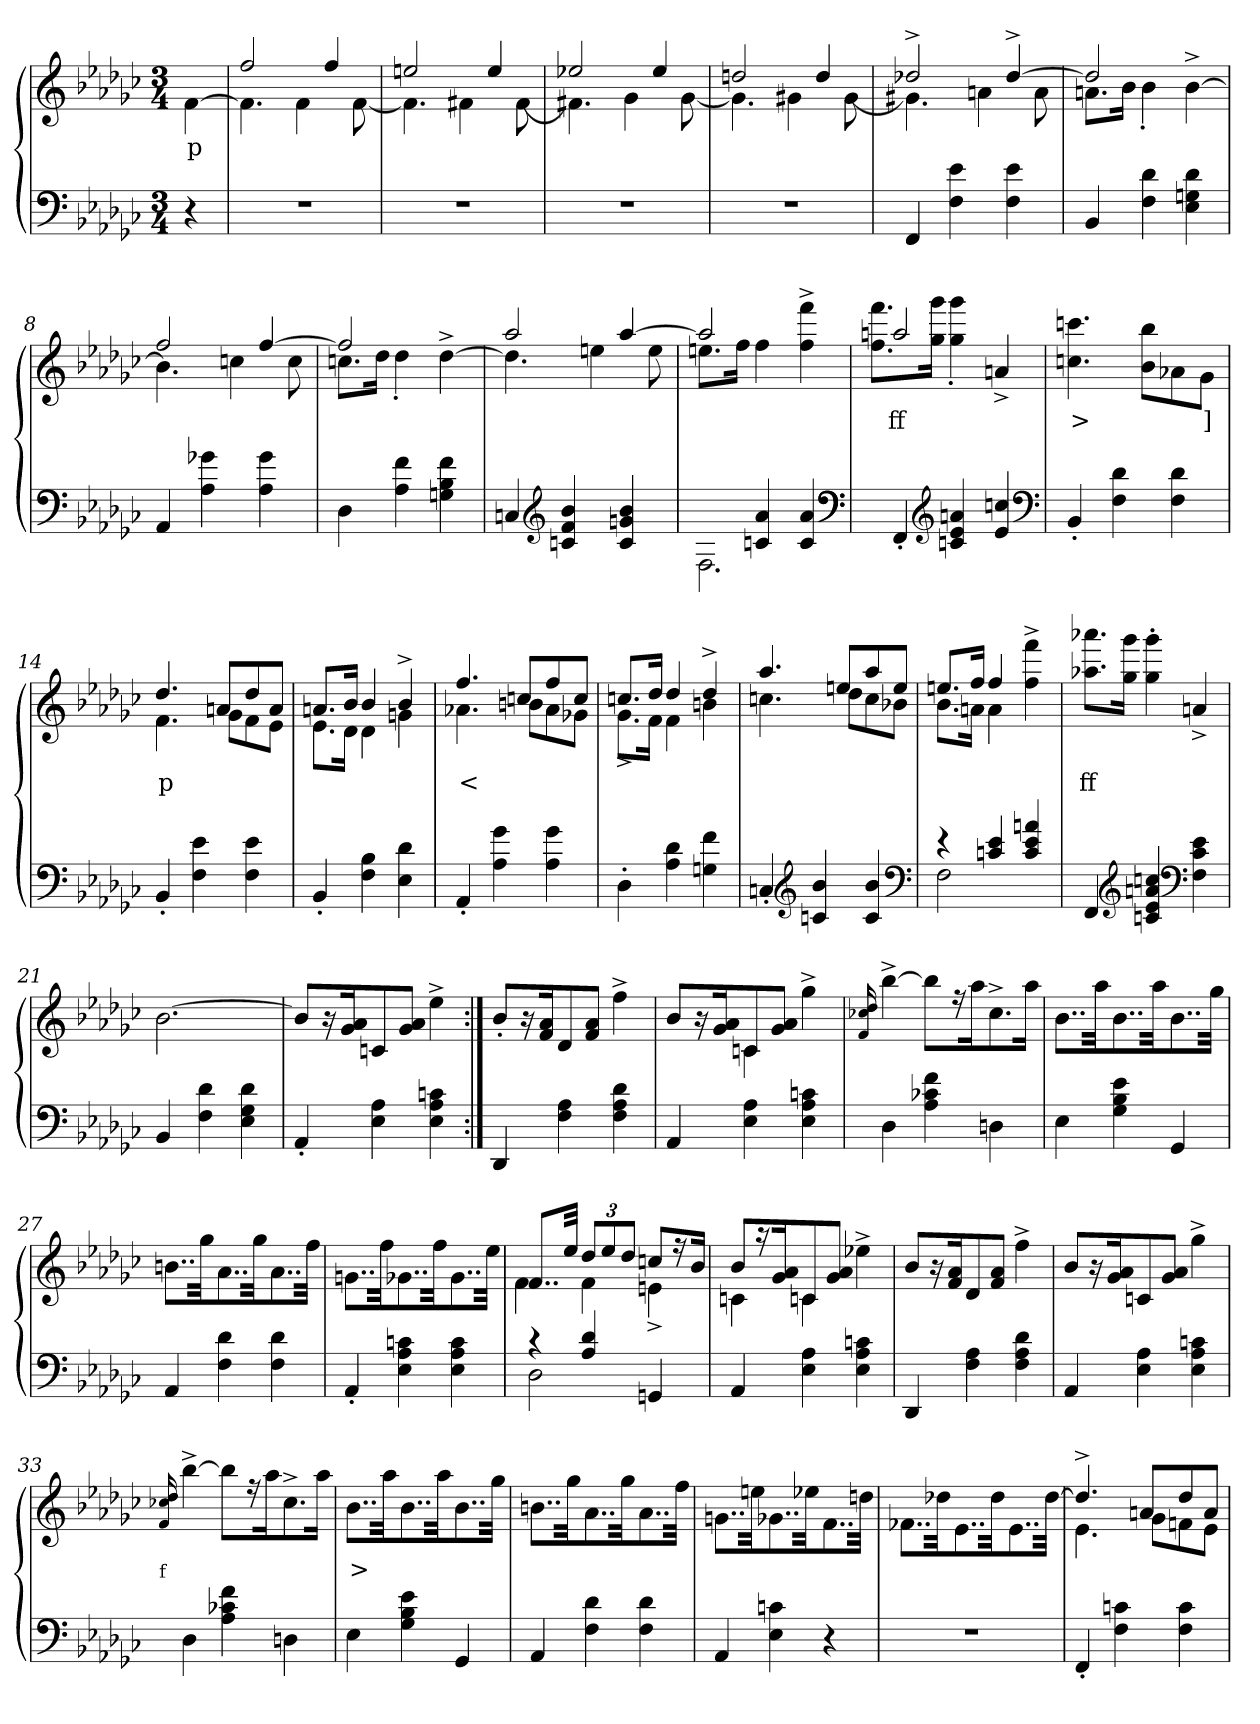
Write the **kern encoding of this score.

**kern	**kern	**text
*part2	*part1	*part1
*staff2	*staff1	*staff1
*clefF4	*clefG2	*
*k[b-e-a-d-g-c-]	*k[b-e-a-d-g-c-]	*
*M3/4	*M3/4	*
=1	=1	=1
4r	[4f\	p
=2	=2	=2
*	*^	*
2.r	2ff	4.f]	.
.	.	4f	.
.	4ff	.	.
.	.	[8f	.
=3	=3	=3	=3
2.r	2een	4.f]	.
.	.	4f#X	.
.	4ee	.	.
.	.	[8f#	.
=4	=4	=4	=4
2.r	2ee-X	4.f#X]	.
.	.	4g-	.
.	4ee-	.	.
.	.	[8g-	.
=5	=5	=5	=5
2.r	2ddn	4.g-]	.
.	.	4g#X	.
.	4dd	.	.
.	.	[8g#	.
=6	=6	=6	=6
4FF	2dd-X^>	4.g#X]	.
4e- 4F	.	.	.
.	.	4an	.
4e- 4F	[4dd-^>	.	.
.	.	8a	.
=7	=7	=7	=7
4BB-	2dd-]	8.anL	.
.	.	16b-Jk	.
4d- 4F	.	4b-'>	.
4d- 4Gn 4E-	4ryy	[4b-^>	.
=8	=8	=8	=8
4AA-	2ff	4.b-]	.
4g-X 4A-	.	.	.
.	.	4ccn	.
4g- 4A-	[4ff	.	.
.	.	8cc	.
=9	=9	=9	=9
4D-	2ff]	8.ccnL	.
.	.	16dd-Jk	.
4f 4A-	.	4dd-'>	.
4f 4B- 4Gn	4ryy	[4dd-^>	.
=10	=10	=10	=10
4Cn	2aa-	4.dd-]	.
*clefG2	*	*	*
4b- 4f 4c	.	.	.
.	.	4een	.
4b- 4gn 4c	[4aa-	.	.
.	.	8ee	.
=11	=11	=11	=11
*^	*	*	*
4ryy	2.F	2aa-]	8.eenL	.
.	.	.	16ffJk	.
4a- 4cn	.	.	4ff	.
4a- 4c	.	4ryy	4fff^> 4ff^>	.
*v	*v	*	*	*
*clefF4	*	*	*
=12	=12	=12	=12
4FF'>	2aan	8.fff 8.ffL	ff
.	.	16ggg- 16gg-Jk	.
*clefG2	*	*	*
4an 4e- 4cn	.	4ggg-'> 4gg-'>	.
4cc 4e-	4ryy	4an^>	.
*	*v	*v	*
*clefF4	*	*
=13	=13	=13
4BB-'>	4.cccn 4.ccn	>
4d- 4F	.	.
.	8bb- 8b-L	.
4d- 4F	8a-X	.
.	8g-J	]
=14	=14	=14
*	*^	*
4BB-'>	4.dd-	4.f	p
4e- 4F	.	.	.
.	8anL	8g-L	.
4e- 4F	8dd-	8f	.
.	8aJ	8e-J	.
=15	=15	=15	=15
4BB-'>	8.anL	8.e-L	.
.	16b-Jk	16d-Jk	.
4B- 4F	4b-	4d-	.
4d- 4E-	4b-^>	4gn	.
=16	=16	=16	=16
4AA-'>	4.ff	4.a-X	<
4g- 4A-	.	.	.
.	8ccnL	8bnL	.
4g- 4A-	8ff	8a-	.
.	8ccJ	8g-XJ	.
=17	=17	=17	=17
4D-'>	8.ccnL	8.g-^>L	.
.	16dd-Jk	16fJk	.
4d- 4A-	4dd-	4f	.
4f 4Gn	4dd-^>	4bn	.
=18	=18	=18	=18
4Cn'>	4.aa-	4.ccn	.
*clefG2	*	*	*
4b- 4c	.	.	.
.	8eenL	8dd-L	.
4b- 4c	8aa-	8cc	.
.	8eeJ	8b-XJ	.
*clefF4	*	*	*
=19	=19	=19	=19
*^	*	*	*
4r	2F	8.eenL	8.b-L	.
.	.	16ffJk	16anJk	.
4e- 4cn	.	4ff	4a	.
4an/ 4c/ 4e-/	4ryy	4ryy	4fff^> 4ff^>	.
*v	*v	*	*	*
*	*v	*v	*
=20	=20	=20
4FF	8.aaa-X 8.aa-XL	ff
.	16ggg- 16gg-Jk	.
*clefG2	*	*
4ccn 4an 4e- 4cn	4ggg-'> 4gg-'>	.
*clefF4	*	*
4e- 4c 4F	4an^>	.
=21	=21	=21
4BB-	[2.b-	.
4d- 4F	.	.
4d- 4G- 4E-	.	.
=22	=22	=22
4AA-'>	8b-L]	.
.	16r	.
.	16a- 16g-	.
4A- 4E-	8cn	.
.	8a- 8g-J	.
4cn 4A- 4E-	4ee-^>	.
=23:|!	=23:|!	=23:|!
4DD-	8b-'>L	.
.	16r	.
.	16a- 16f	.
4A- 4F	8d-	.
.	8a- 8fJ	.
4d- 4A- 4F	4ff^>	.
=24	=24	=24
*	*^	*
4AA-	8b-L	4ryy	.
.	16r	.	.
.	16a- 16g-	.	.
4A- 4E-	8cn	4c	.
.	8a- 8g-J	.	.
4cn 4A- 4E-	4gg-^>	4ryy	.
*	*v	*v	*
=25	=25	=25
.	16qqf/ 16qqcc-X/ 16qqdd-/	.
4D-	[4bb-^>	.
4f 4c-X 4A-	8bb-L]	.
.	16r	.
.	16aa-	.
4Dn	8.cc-^>	.
.	16aa-Jk	.
=26	=26	=26
4E-	8..b-L	.
.	32aa-	.
4e- 4B- 4G-	8..b-	.
.	32aa-	.
4GG-	8..b-	.
.	32gg-Jkk	.
=27	=27	=27
4AA-	8..bnL	.
.	32gg-	.
4d- 4F	8..a-	.
.	32gg-	.
4d- 4F	8..a-	.
.	32ffJkk	.
=28	=28	=28
4AA-'>	8..gnL	.
.	32ff	.
4cn 4A- 4E-	8..g-X	.
.	32ff	.
4c 4A- 4E-	8..g-	.
.	32ee-Jkk	.
=29	=29	=29
*^	*^	*
4r	2D-	8..fL	4f	.
.	.	32ee-Jkk	.	.
4d- 4A-	.	12dd-L	4f	.
.	.	12ee-	.	.
.	.	12dd-J	.	.
4GGn/	4ryy	8ccnL	4en^>	.
.	.	16r	.	.
.	.	16b-Jk	.	.
*v	*v	*	*	*
=30	=30	=30	=30
4AA-	8b-L	4c	.
.	16r	.	.
.	16a- 16g-	.	.
4A- 4E-	8cn	4c	.
.	8a- 8g-J	.	.
4cn 4A- 4E-	4ee-X^>	4ryy	.
*	*v	*v	*
=31	=31	=31
4DD-	8b-L	.
.	16r	.
.	16a- 16f	.
4A- 4F	8d-	.
.	8a- 8fJ	.
4d- 4A- 4F	4ff^>	.
=32	=32	=32
4AA-	8b-L	.
.	16r	.
.	16a- 16g-	.
4A- 4E-	8cn	.
.	8a- 8g-J	.
4cn 4A- 4E-	4gg-^>	.
=33	=33	=33
.	16qqf/ 16qqcc-X/ 16qqdd-/	f
4D-	[4bb-^>	.
4f 4c-X 4A-	8bb-L]	.
.	16r	.
.	16aa-	.
4Dn	8.cc-^>	.
.	16aa-Jk	.
=34	=34	=34
4E-	8..b-L	>
.	32aa-	.
4e- 4B- 4G-	8..b-	.
.	32aa-	.
4GG-	8..b-	.
.	32gg-Jkk	.
=35	=35	=35
4AA-	8..bnL	.
.	32gg-	.
4d- 4F	8..a-	.
.	32gg-	.
4d- 4F	8..a-	.
.	32ffJkk	.
=36	=36	=36
4AA-	8..gnL	.
.	32een	.
4cn 4E-	8..g-X	.
.	32ee-X	.
4r	8..f	.
.	32ddnJkk	.
=37	=37	=37
2.r	8..f-X\L	.
.	32dd-X	.
.	8..e-	.
.	32dd-	.
.	8..e-	.
.	[32dd-Jkk	.
=38	=38	=38
*	*^	*
4FF'>	4.dd-^>]	4.e-	.
4cn 4F	.	.	.
.	8anL	8g-L	.
4c 4F	8dd-	8fn	.
.	8aJ	8e-J	.
*	*v	*v	*
=	=	=
*-	*-	*-
